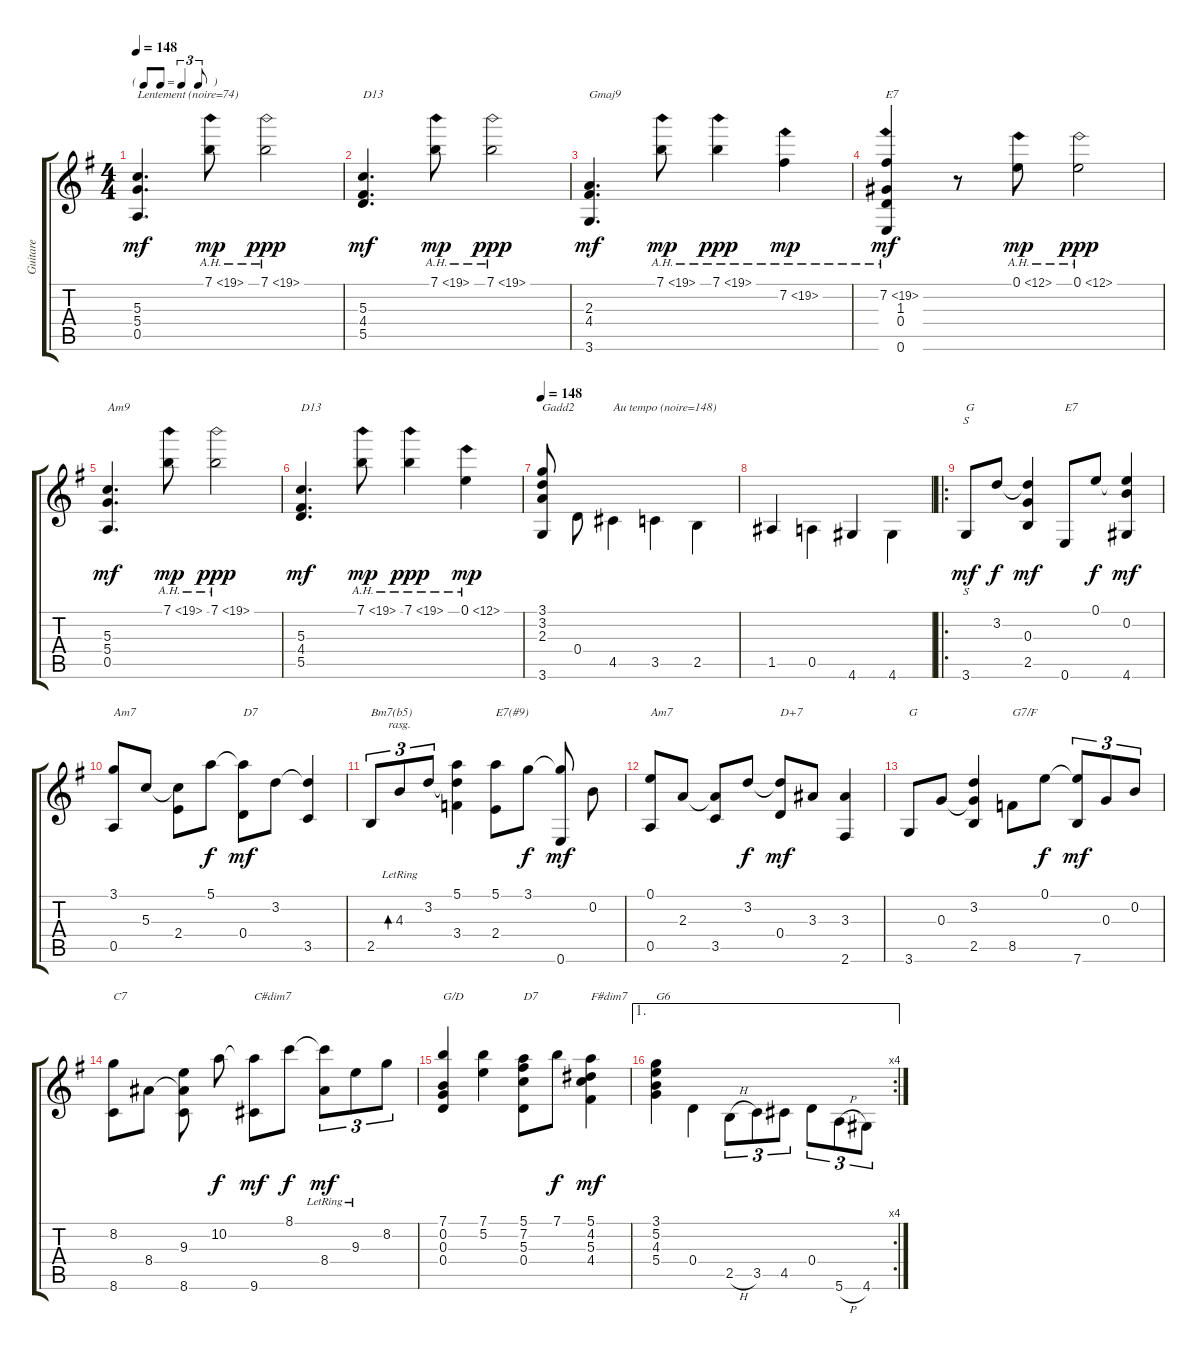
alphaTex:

\track ("Guitare" "Guitare") {instrument electricguitarjazz}
\staff {score tabs}
\tuning (E4 B3 G3 D3 A2 E2) {hide}
\ts (4 4)
\tf triplet8th
\tempo 148
\tempo 74
\tempo 148
\clef g2
\ks g
(5.3 5.4 0.5).4{d txt "Lentement (noire=74)" dy mf instrument electricguitarjazz} 7.1{ah 12}.8{dy mp} 7.1{ah 12}.2{dy ppp} |
(5.3 4.4 5.5).4{d txt "D13" dy mf} 7.1{ah 12}.8{dy mp} 7.1{ah 12}.2{dy ppp} |
(2.3 4.4 3.6).4{d txt "Gmaj9" dy mf} 7.1{ah 12}.8{dy mp} 7.1{ah 12}.4{dy ppp} 7.2{ah 12}.4{dy mp} |
(7.2{ah 12} 1.3 0.4 0.6).4{txt "E7" dy mf} r.8 0.1{ah 12}.8{dy mp} 0.1{ah 12}.2{dy ppp} |
(5.3 5.4 0.5).4{d txt "Am9" dy mf} 7.1{ah 12}.8{dy mp} 7.1{ah 12}.2{dy ppp} |
(5.3 4.4 5.5).4{d txt "D13" dy mf} 7.1{ah 12}.8{dy mp} 7.1{ah 12}.4{dy ppp} 0.1{ah 12}.4{dy mp} |
\tempo 148
(3.1 3.2 2.3 3.6).8{txt "Gadd2" beam Up beam split} 0.4.8{beam Down} 4.5.4{txt "Au tempo (noire=148)" beam Down} 3.5.4{beam Down} 2.5.4{beam Down} |
1.5.4{beam split} 0.5.4{beam Down beam split} 4.6.4{beam split} 4.6.4{beam Down} |
\ro
3.6.8{s txt "G" dy mf} 3.2.8{dy f} (3.2{t} 0.3 2.5).4{dy mf} 0.6.8{txt "E7"} 0.1.8{dy f} (0.1{t} 0.2 4.6).4{dy mf} |
(3.1 0.5).8{txt "Am7"} 5.3.8 (5.3{t} 2.4).8 5.1.8{dy f} (5.1{t} 0.4).8{txt "D7" dy mf} 3.2.8 (3.2{t} 3.5).4 |
2.5.8{tu (3 2) txt "Bm7(b5)"} 4.3{lr}.8{tu (3 2) bd 120 rasg ii} 3.2.8{tu (3 2) beam split} (5.1 3.2{t} 3.4).4 (5.1 2.4).8{txt "E7(#9)"} 3.1.8{dy f} (3.1{t} 0.6).8{dy mf beam split} 0.2.8{beam Down} |
(0.1 0.5).8{txt "Am7"} 2.3.8 (2.3{t} 3.5).8 3.2.8{dy f} (3.2{t} 0.4).8{txt "D+7" dy mf} 3.3.8{beam split} (3.3 2.6).4 |
3.6.8{txt "G"} 0.3.8 (3.2 0.3{t} 2.5).4 8.5.8{txt "G7/F"} 0.1.8{dy f} (0.1{t} 7.6).8{tu (3 2) dy mf} 0.3.8{tu (3 2)} 0.2.8{tu (3 2)} |
(8.2 8.6).8{txt "C7" beam Down} 8.4.8{beam Down beam split} (9.3 8.4{t} 8.6).8{beam Down beam split} 10.2.8{dy f beam Down} (10.2{t} 9.6).8{txt "C#dim7" dy mf beam Down} 8.1.8{dy f beam Down beam split} (8.1{t} 8.4{lr}).8{tu (3 2) dy mf beam Down} 9.3{lr}.8{tu (3 2) beam Down} 8.2.8{tu (3 2) beam Down} |
(7.1 0.2 0.3 0.4).4{txt "G/D" beam Up beam split} (7.1 5.2).4 (5.1 7.2 5.3 0.4).8{txt "D7"} 7.1.8{dy f} (5.1 4.2 5.3 4.4).4{txt "F#dim7" dy mf} |
\ae 1
\rc 4
(3.1 5.2 4.3 5.4).4{txt "G6" beam Down} 0.4.4{beam Down beam split} 2.5{h}.8{tu (3 2) beam Down} 3.5.8{tu (3 2) beam Down} 4.5.8{tu (3 2) beam Down} 0.4.8{tu (3 2) beam Down} 5.6{h}.8{tu (3 2) beam Down} 4.6.8{tu (3 2) beam Down}
